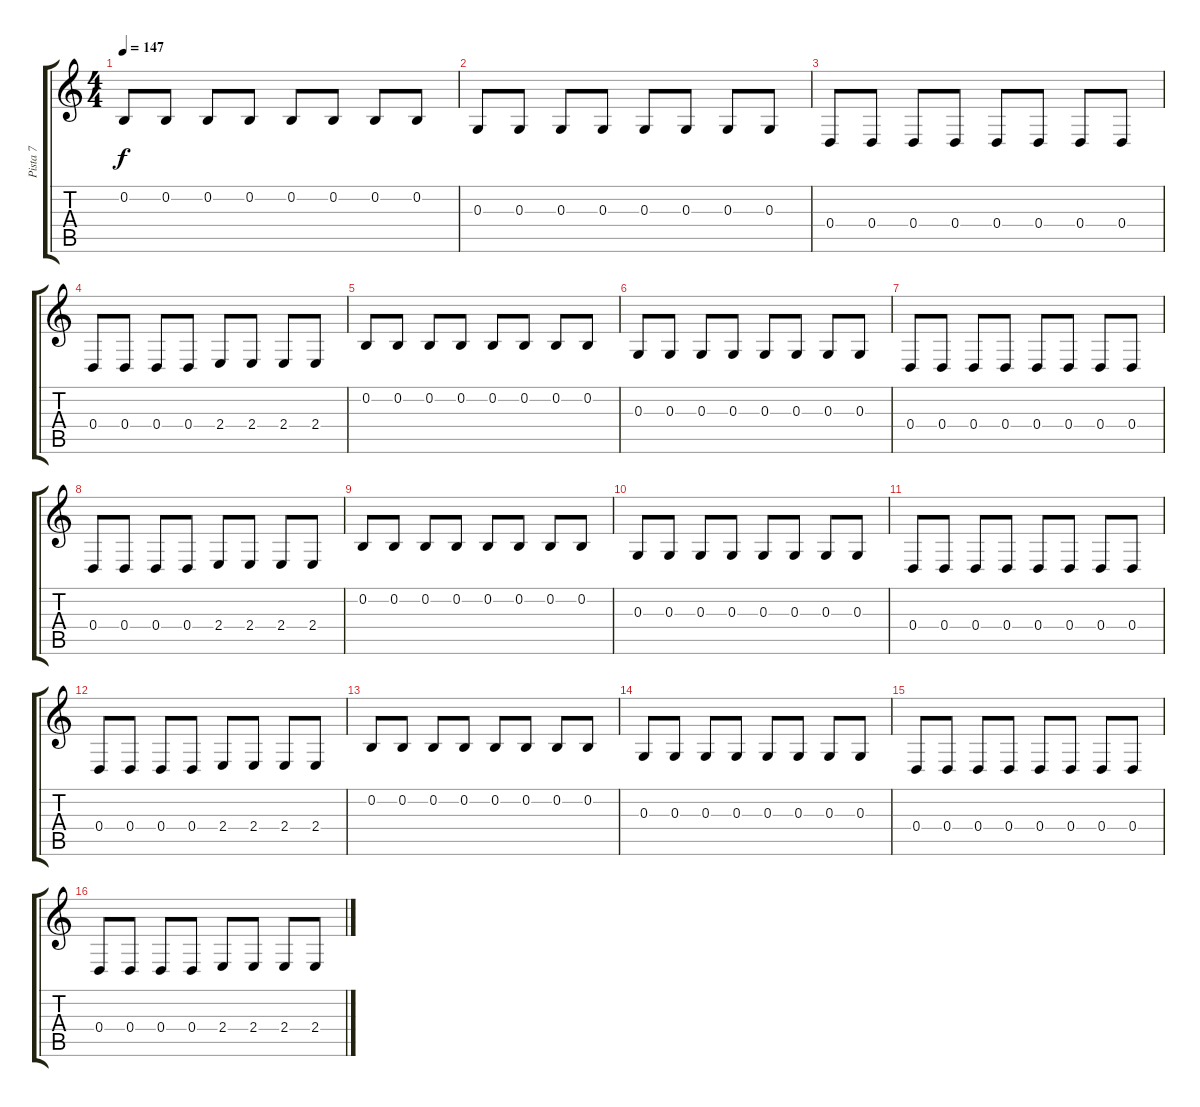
\track ("Pista 7" "Pista 7") {instrument acousticgrandpiano}
\staff {score tabs}
\tuning (E4 B3 G3 D3 A2 E2) {hide}
\ts (4 4)
\tempo 147
\clef g2
\ks c
0.2.8{dy f} 0.2.8 0.2.8 0.2.8 0.2.8 0.2.8 0.2.8 0.2.8 |
0.3.8 0.3.8 0.3.8 0.3.8 0.3.8 0.3.8 0.3.8 0.3.8 |
0.4.8 0.4.8 0.4.8 0.4.8 0.4.8 0.4.8 0.4.8 0.4.8 |
0.4.8 0.4.8 0.4.8 0.4.8 2.4.8 2.4.8 2.4.8 2.4.8 |
0.2.8 0.2.8 0.2.8 0.2.8 0.2.8 0.2.8 0.2.8 0.2.8 |
0.3.8 0.3.8 0.3.8 0.3.8 0.3.8 0.3.8 0.3.8 0.3.8 |
0.4.8 0.4.8 0.4.8 0.4.8 0.4.8 0.4.8 0.4.8 0.4.8 |
0.4.8 0.4.8 0.4.8 0.4.8 2.4.8 2.4.8 2.4.8 2.4.8 |
0.2.8 0.2.8 0.2.8 0.2.8 0.2.8 0.2.8 0.2.8 0.2.8 |
0.3.8 0.3.8 0.3.8 0.3.8 0.3.8 0.3.8 0.3.8 0.3.8 |
0.4.8 0.4.8 0.4.8 0.4.8 0.4.8 0.4.8 0.4.8 0.4.8 |
0.4.8 0.4.8 0.4.8 0.4.8 2.4.8 2.4.8 2.4.8 2.4.8 |
0.2.8 0.2.8 0.2.8 0.2.8 0.2.8 0.2.8 0.2.8 0.2.8 |
0.3.8 0.3.8 0.3.8 0.3.8 0.3.8 0.3.8 0.3.8 0.3.8 |
0.4.8 0.4.8 0.4.8 0.4.8 0.4.8 0.4.8 0.4.8 0.4.8 |
0.4.8 0.4.8 0.4.8 0.4.8 2.4.8 2.4.8 2.4.8 2.4.8
